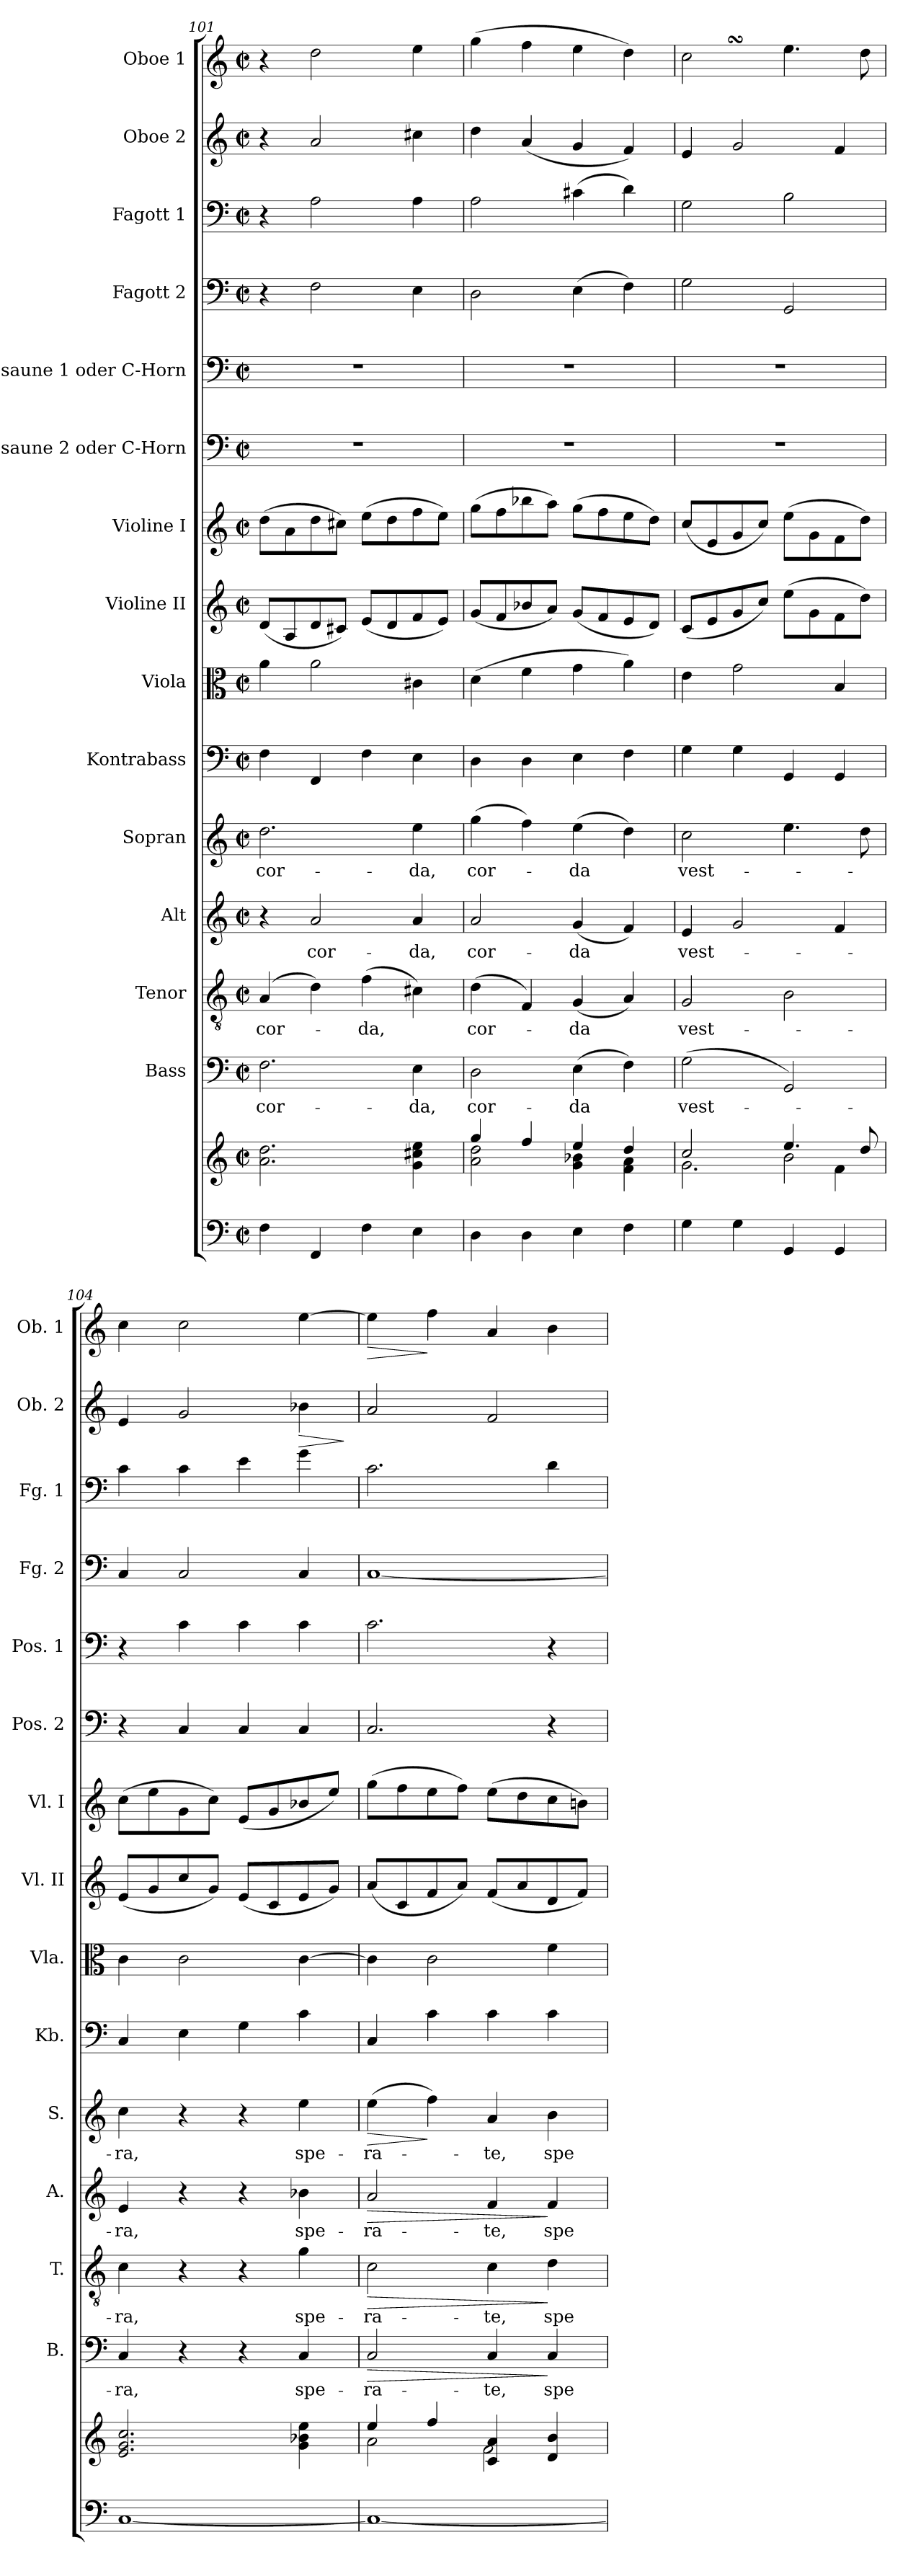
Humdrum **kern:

**kern	**kern	**kern	**text	**dynam	**kern	**text	**dynam	**kern	**text	**dynam	**kern	**text	**dynam	**kern	**kern	**kern	**kern	**kern	**kern	**kern	**kern	**kern	**dynam	**kern	**dynam
*part15	*part15	*part14	*part14	*part14	*part13	*part13	*part13	*part12	*part12	*part12	*part11	*part11	*part11	*part10	*part9	*part8	*part7	*part6	*part5	*part4	*part3	*part2	*part2	*part1	*part1
*staff16	*staff15	*staff14	*staff14	*staff14	*staff13	*staff13	*staff13	*staff12	*staff12	*staff12	*staff11	*staff11	*staff11	*staff10	*staff9	*staff8	*staff7	*staff6	*staff5	*staff4	*staff3	*staff2	*staff2	*staff1	*staff1
*	*	*I"Bass	*	*	*I"Tenor	*	*	*I"Alt	*	*	*I"Sopran	*	*	*I"Kontrabass	*I"Viola	*I"Violine II	*I"Violine I	*I"Posaune 2 oder C-Horn	*I"Posaune 1 oder C-Horn	*I"Fagott 2	*I"Fagott 1	*I"Oboe 2	*	*I"Oboe 1	*
*	*	*I'B.	*	*	*I'T.	*	*	*I'A.	*	*	*I'S.	*	*	*I'Kb.	*I'Vla.	*I'Vl. II	*I'Vl. I	*I'Pos. 2	*I'Pos. 1	*I'Fg. 2	*I'Fg. 1	*I'Ob. 2	*	*I'Ob. 1	*
*clefF4	*clefG2	*clefF4	*	*	*clefGv2	*	*	*clefG2	*	*	*clefG2	*	*	*clefF4	*clefC3	*clefG2	*clefG2	*clefF4	*clefF4	*clefF4	*clefF4	*clefG2	*	*clefG2	*
*	*	*	*	*	*	*	*	*	*	*	*	*	*	*ITrd7c12	*	*	*	*	*	*	*	*	*	*	*
*k[]	*k[]	*k[]	*	*	*k[]	*	*	*k[]	*	*	*k[]	*	*	*k[]	*k[]	*k[]	*k[]	*k[]	*k[]	*k[]	*k[]	*k[]	*	*k[]	*
*C:	*C:	*C:	*	*	*C:	*	*	*C:	*	*	*C:	*	*	*C:	*C:	*C:	*C:	*C:	*C:	*C:	*C:	*C:	*	*C:	*
*M2/2	*M2/2	*M2/2	*	*	*M2/2	*	*	*M2/2	*	*	*M2/2	*	*	*M2/2	*M2/2	*M2/2	*M2/2	*M2/2	*M2/2	*M2/2	*M2/2	*M2/2	*	*M2/2	*
*met(c|)	*met(c|)	*met(c|)	*	*	*met(c|)	*	*	*met(c|)	*	*	*met(c|)	*	*	*met(c|)	*met(c|)	*met(c|)	*met(c|)	*met(c|)	*met(c|)	*met(c|)	*met(c|)	*met(c|)	*	*met(c|)	*
=101	=101	=101	=101	=101	=101	=101	=101	=101	=101	=101	=101	=101	=101	=101	=101	=101	=101	=101	=101	=101	=101	=101	=101	=101	=101
!	!	!	!LO:LY:b	!	!	!LO:LY:b	!	!	!	!	!	!LO:LY:b	!	!	!	!	!	!	!	!	!	!	!	!	!
4F\	2.a\ 2.dd\	2.F\	cor-	.	(4A/	cor-	.	4r	.	.	2.dd\	cor-	.	4FF\	4a\	(<8d/L	(>8dd\L	1r	1r	4r	4r	4r	.	4r	.
.	.	.	.	.	.	.	.	.	.	.	.	.	.	.	.	8A/	8a\	.	.	.	.	.	.	.	.
!	!	!	!	!	!	!	!	!	!LO:LY:b	!	!	!	!	!	!	!	!	!	!	!	!	!	!	!	!
4FF/	.	.	.	.	4d\)	.	.	2a/	cor-	.	.	.	.	4FFF/	2a\	8d/	8dd\	.	.	2F\	2A\	2a/	.	2dd\	.
.	.	.	.	.	.	.	.	.	.	.	.	.	.	.	.	8c#X/J)	8cc#X\J)	.	.	.	.	.	.	.	.
!	!	!	!	!	!	!LO:LY:b	!	!	!	!	!	!	!	!	!	!	!	!	!	!	!	!	!	!	!
4F\	.	.	.	.	(>4f\	-da,	.	.	.	.	.	.	.	4FF\	.	(<8e/L	(>8ee\L	.	.	.	.	.	.	.	.
.	.	.	.	.	.	.	.	.	.	.	.	.	.	.	.	8d/	8dd\	.	.	.	.	.	.	.	.
!	!	!	!LO:LY:b	!	!	!	!	!	!LO:LY:b	!	!	!LO:LY:b	!	!	!	!	!	!	!	!	!	!	!	!	!
4E\	4g\ 4cc#X\ 4ee\	4E\	-da,	.	4c#X\)	.	.	4a/	-da,	.	4ee\	-da,	.	4EE\	4c#X\	8f/	8ff\	.	.	4E\	4A\	4cc#X\	.	4ee\	.
.	.	.	.	.	.	.	.	.	.	.	.	.	.	.	.	8e/J)	8ee\J)	.	.	.	.	.	.	.	.
!!LO:PB:g=z
=102	=102	=102	=102	=102	=102	=102	=102	=102	=102	=102	=102	=102	=102	=102	=102	=102	=102	=102	=102	=102	=102	=102	=102	=102	=102
*	*^	*	*	*	*	*	*	*	*	*	*	*	*	*	*	*	*	*	*	*	*	*	*	*	*
!	!	!	!	!LO:LY:b	!	!	!LO:LY:b	!	!	!LO:LY:b	!	!	!LO:LY:b	!	!	!	!	!	!	!	!	!	!	!	!	!
4D\	4gg/	2a\ 2dd\	2D\	cor-	.	(>4d\	cor-	.	2a/	cor-	.	(>4gg\	cor-	.	4DD\	(>4d\	(<8g/L	(>8gg\L	1r	1r	2D\	2A\	4dd\	.	(>4gg\	.
.	.	.	.	.	.	.	.	.	.	.	.	.	.	.	.	.	8f/	8ff\	.	.	.	.	.	.	.	.
4D\	4ff/	.	.	.	.	4F/)	.	.	.	.	.	4ff\)	.	.	4DD\	4f\	8b-X/	8bb-X\	.	.	.	.	(<4a/	.	4ff\	.
.	.	.	.	.	.	.	.	.	.	.	.	.	.	.	.	.	8a/J)	8aa\J)	.	.	.	.	.	.	.	.
!	!	!	!	!LO:LY:b	!	!	!LO:LY:b	!	!	!LO:LY:b	!	!	!LO:LY:b	!	!	!	!	!	!	!	!	!	!	!	!	!
4E\	4ee/	4g\ 4b-X\	(>4E\	-da	.	(<4G/	-da	.	(<4g/	-da	.	(>4ee\	-da	.	4EE\	4g\	(<8g/L	(>8gg\L	.	.	(>4E\	(>4c#X\	4g/	.	4ee\	.
.	.	.	.	.	.	.	.	.	.	.	.	.	.	.	.	.	8f/	8ff\	.	.	.	.	.	.	.	.
4F\	4dd/	4f\ 4a\	4F\)	.	.	4A/)	.	.	4f/)	.	.	4dd\)	.	.	4FF\	4a\)	8e/	8ee\	.	.	4F\)	4d\)	4f/)	.	4dd\)	.
.	.	.	.	.	.	.	.	.	.	.	.	.	.	.	.	.	8d/J)	8dd\J)	.	.	.	.	.	.	.	.
=103	=103	=103	=103	=103	=103	=103	=103	=103	=103	=103	=103	=103	=103	=103	=103	=103	=103	=103	=103	=103	=103	=103	=103	=103	=103	=103
*	*	*^	*	*	*	*	*	*	*	*	*	*	*	*	*	*	*	*	*	*	*	*	*	*	*	*
!	!	!	!	!	!LO:LY:b	!	!	!LO:LY:b	!	!	!LO:LY:b	!	!	!LO:LY:b	!	!	!	!	!	!	!	!	!	!	!	!	!
4G\	2cc/	2.g\	2ryy	(>2G\	vest-	.	2G/	vest-	.	4e/	vest-	.	2cc\	vest-	.	4GG\	4e\	(<8c/L	(<8cc/L	1r	1r	2G\	2G\	4e/	.	2ccSSs\	.
.	.	.	.	.	.	.	.	.	.	.	.	.	.	.	.	.	.	8e/	8e/	.	.	.	.	.	.	.	.
4G\	.	.	.	.	.	.	.	.	.	2g/	.	.	.	.	.	4GG\	2g\	8g/	8g/	.	.	.	.	2g/	.	.	.
.	.	.	.	.	.	.	.	.	.	.	.	.	.	.	.	.	.	8cc/J)	8cc/J)	.	.	.	.	.	.	.	.
4GG/	4.ee/	.	2b\	2GG/)	.	.	2B\	.	.	.	.	.	4.ee\	.	.	4GGG/	.	(>8ee\L	(>8ee\L	.	.	2GG/	2B\	.	.	4.ee\	.
.	.	.	.	.	.	.	.	.	.	.	.	.	.	.	.	.	.	8g\	8g\	.	.	.	.	.	.	.	.
4GG/	.	4f\	.	.	.	.	.	.	.	4f/	.	.	.	.	.	4GGG/	4B/	8f\	8f\	.	.	.	.	4f/	.	.	.
.	8dd/	.	.	.	.	.	.	.	.	.	.	.	8dd\	.	.	.	.	8dd\J)	8dd\J)	.	.	.	.	.	.	8dd\	.
*	*v	*v	*v	*	*	*	*	*	*	*	*	*	*	*	*	*	*	*	*	*	*	*	*	*	*	*	*
=104	=104	=104	=104	=104	=104	=104	=104	=104	=104	=104	=104	=104	=104	=104	=104	=104	=104	=104	=104	=104	=104	=104	=104	=104	=104
!	!	!	!LO:LY:b	!	!	!LO:LY:b	!	!	!LO:LY:b	!	!	!LO:LY:b	!	!	!	!	!	!	!	!	!	!	!	!	!
[1C	2.e/ 2.g/ 2.cc/	4C/	-ra,	.	4c\	-ra,	.	4e/	-ra,	.	4cc\	-ra,	.	4CC/	4c\	(<8e/L	(>8cc\L	4r	4r	4C/	4c\	4e/	.	4cc\	.
.	.	.	.	.	.	.	.	.	.	.	.	.	.	.	.	8g/	8ee\	.	.	.	.	.	.	.	.
.	.	4r	.	.	4r	.	.	4r	.	.	4r	.	.	4EE\	2c\	8cc/	8g\	4C/	4c\	2C/	4c\	2g/	.	2cc\	.
.	.	.	.	.	.	.	.	.	.	.	.	.	.	.	.	8g/J)	8cc\J)	.	.	.	.	.	.	.	.
.	.	4r	.	.	4r	.	.	4r	.	.	4r	.	.	4GG\	.	(<8e/L	(<8e/L	4C/	4c\	.	4e\	.	.	.	.
.	.	.	.	.	.	.	.	.	.	.	.	.	.	.	.	8c/	8g/	.	.	.	.	.	.	.	.
!	!	!	!LO:LY:b	!	!	!LO:LY:b	!	!	!LO:LY:b	!	!	!LO:LY:b	!	!	!	!	!	!	!	!	!	!	!LO:HP:b	!	!
.	4g\ 4b-X\ 4ee\	4C/	spe-	.	4g\	spe-	.	4b-X\	spe-	.	4ee\	spe-	.	4C\	[4c\	8e/	8b-X/	4C/	4c\	4C/	4g\	4b-X\	>	[4ee\	.
.	.	.	.	.	.	.	.	.	.	.	.	.	.	.	.	8g/J)	8ee/J)	.	.	.	.	.	.	.	.
.	.	.	.	.	.	.	.	.	.	.	.	.	.	.	.	.	.	.	.	.	.	.	]	.	.
=105	=105	=105	=105	=105	=105	=105	=105	=105	=105	=105	=105	=105	=105	=105	=105	=105	=105	=105	=105	=105	=105	=105	=105	=105	=105
*	*^	*	*	*	*	*	*	*	*	*	*	*	*	*	*	*	*	*	*	*	*	*	*	*	*
!	!	!	!	!LO:LY:b	!LO:HP:b	!	!LO:LY:b	!LO:HP:b	!	!LO:LY:b	!LO:HP:b	!	!LO:LY:b	!LO:HP:b	!	!	!	!	!	!	!	!	!	!	!	!LO:HP:b
1C_	4ee/	2a\	2C/	-ra-	>	2c\	-ra-	>	2a/	-ra-	>	(>4ee\	-ra-	>	4CC/	4c\]	(<8a/L	(>8gg\L	2.C/	2.c\	[1C	2.c\	2a/	.	4ee\]	>
.	.	.	.	.	.	.	.	.	.	.	.	.	.	.	.	.	8c/	8ff\	.	.	.	.	.	.	.	.
.	4ff/	.	.	.	.	.	.	.	.	.	.	4ff\)	.	]	4C\	2c\	8f/	8ee\	.	.	.	.	.	.	4ff\	]
.	.	.	.	.	.	.	.	.	.	.	.	.	.	.	.	.	8a/J)	8ff\J)	.	.	.	.	.	.	.	.
!	!	!	!	!LO:LY:b	!	!	!LO:LY:b	!	!	!LO:LY:b	!	!	!LO:LY:b	!	!	!	!	!	!	!	!	!	!	!	!	!
.	4c/ 4a/	2f\	4C/	-te,	.	4c\	-te,	.	4f/	-te,	.	4a/	-te,	.	4C\	.	(<8f/L	(>8ee\L	.	.	.	.	2f/	.	4a/	.
.	.	.	.	.	.	.	.	.	.	.	.	.	.	.	.	.	8a/	8dd\	.	.	.	.	.	.	.	.
!	!	!	!	!LO:LY:b	!	!	!LO:LY:b	!	!	!LO:LY:b	!	!	!LO:LY:b	!	!	!	!	!	!	!	!	!	!	!	!	!
.	4d/ 4b/	.	4C/	spe-	]	4d\	spe-	]	4f/	spe-	]	4b\	spe-	.	4C\	4f\	8d/	8cc\	4r	4r	.	4d\	.	.	4b\	.
.	.	.	.	.	.	.	.	.	.	.	.	.	.	.	.	.	8f/J)	8bn\J)	.	.	.	.	.	.	.	.
*	*v	*v	*	*	*	*	*	*	*	*	*	*	*	*	*	*	*	*	*	*	*	*	*	*	*	*
=	=	=	=	=	=	=	=	=	=	=	=	=	=	=	=	=	=	=	=	=	=	=	=	=	=
*-	*-	*-	*-	*-	*-	*-	*-	*-	*-	*-	*-	*-	*-	*-	*-	*-	*-	*-	*-	*-	*-	*-	*-	*-	*-
